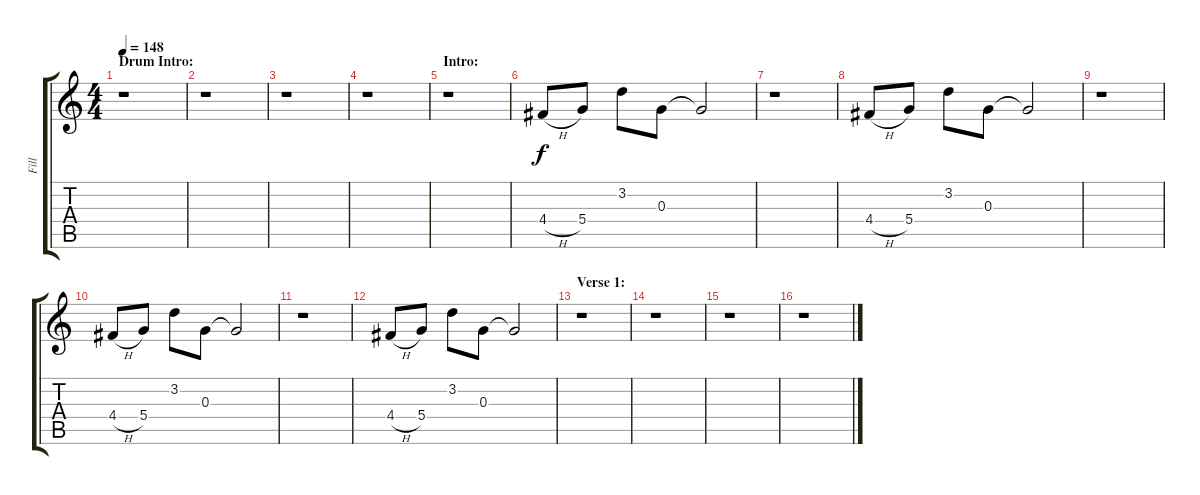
\track ("Fill" "Fill") {instrument distortionguitar}
\staff {score tabs}
\tuning (E4 B3 G3 D3 A2 E2) {hide}
\ts (4 4)
\section ("" "Drum Intro:")
\tempo 148
\clef g2
\ks c
r.1{dy f volume 12 instrument distortionguitar} |
r.1 |
r.1 |
r.1 |
\section ("" "Intro:")
r.1 |
4.4{h}.8 5.4.8 3.2.8 0.3.8 0.3{t}.2 |
r.1 |
4.4{h}.8 5.4.8 3.2.8 0.3.8 0.3{t}.2 |
r.1 |
4.4{h}.8 5.4.8 3.2.8 0.3.8 0.3{t}.2 |
r.1 |
4.4{h}.8 5.4.8 3.2.8 0.3.8 0.3{t}.2 |
\section ("" "Verse 1:")
r.1 |
r.1 |
r.1 |
r.1
